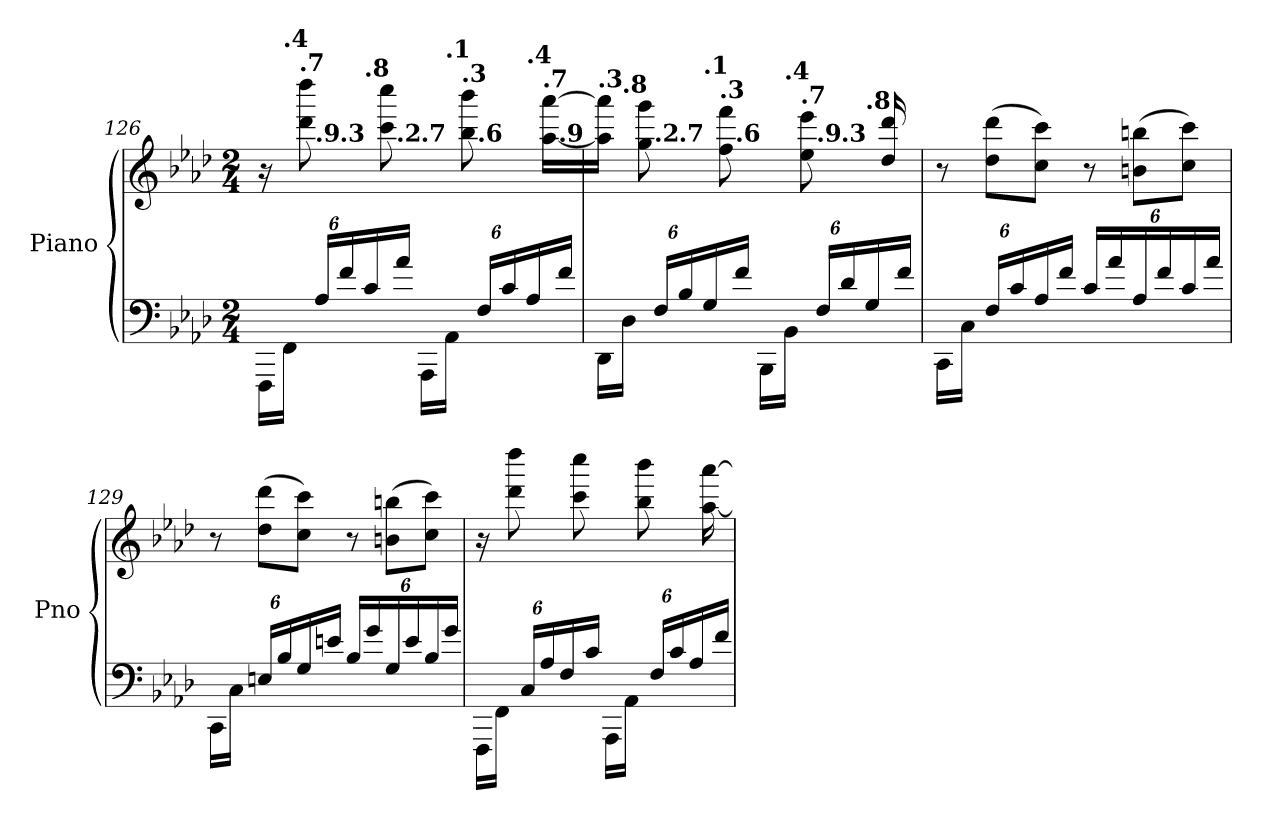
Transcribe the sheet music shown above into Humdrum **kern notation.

**kern	**kern	**dynam
*part1	*part1	*part1
*staff2	*staff1	*staff1/2
*I"Piano	*	*
*I'Pno	*	*
!!LO:PB:g=z
*clefF4	*clefG2	*
*k[b-e-a-d-]	*k[b-e-a-d-]	*
*M2/4	*M2/4	*
*MM70	*MM70	*
*Xbrackettup	*	*
=126	=126	=126
!	!	!LO:DY:b
*	*^	*
*	*	*^	*
*	*	*	*^	*
*	*	*	*	*^	*
*	*	*	*	*	*^	*
*	*	*	*	*	*	*^	*
*	*	*	*	*	*	*	*^	*
*	*	*	*	*	*	*	*	*^	*
24FFF\LL	16r	24ryy	12ryy	8ryy	6ryy	6ryy	4ryy	6..ryy	3ryy	other-dynamics
*	*MM70	*	*	*	*	*	*	*	*	*
!	!	!LO:TX:a:B:t=.4	!	!	!	!	!	!	!	!
24FF\JJ	.	3ryy	.	.	.	.	.	.	.	.
*	*MM70	*	*	*	*	*	*	*	*	*
!	!LO:TX:a:B:t=.7	!	!	!	!	!	!	!	!	!
.	8ddd-\ 8dddd-\	.	.	.	.	.	.	.	.	.
*	*MM70	*	*	*	*	*	*	*	*	*
!	!	!	!LO:TX:a:B:t=.9	!	!	!	!	!	!	!
24A-/LL	.	.	3ryy	.	.	.	.	.	.	.
*	*MM71	*	*	*	*	*	*	*	*	*
!	!	!	!	!LO:TX:a:B:t=.3	!	!	!	!	!	!
24f/	.	.	.	4.ryy	.	.	.	.	.	.
*	*MM71	*	*	*	*	*	*	*	*	*
!	!	!	!	!	!LO:TX:a:B:t=.8	!	!	!	!	!
24c/	.	.	.	.	3ryy	24ryy	.	.	.	.
*	*MM72	*	*	*	*	*	*	*	*	*
.	8ccc\ 8cccc\	.	.	.	.	.	.	.	.	.
*	*MM72	*	*	*	*	*	*	*	*	*
!	!	!	!	!	!	!LO:TX:a:B:t=.2	!	!	!	!
24a-/JJ	.	.	.	.	.	6..ryy	.	.	.	.
*	*MM72	*	*	*	*	*	*	*	*	*
!	!	!	!	!	!	!	!LO:TX:a:B:t=.7	!	!	!
24AAA-\LL	.	.	.	.	.	.	4ryy	.	.	.
*	*MM73	*	*	*	*	*	*	*	*	*
!	!	!	!	!	!	!	!	!LO:TX:a:B:t=.1	!	!
24AA-\JJ	.	.	.	.	.	.	.	6ryy	.	.
*	*MM73	*	*	*	*	*	*	*	*	*
!	!LO:TX:a:B:t=.3	!	!	!	!	!	!	!	!	!
.	8bb-\ 8bbb-\	.	.	.	.	.	.	.	.	.
*	*MM73	*	*	*	*	*	*	*	*	*
!	!	!	!	!	!	!	!	!	!LO:TX:a:B:t=.6	!
24F/LL	.	.	.	.	.	.	.	.	6ryy	.
*	*MM74	*	*	*	*	*	*	*	*	*
24c/	.	12.ryy	.	.	.	.	.	.	.	.
*	*MM74	*	*	*	*	*	*	*	*	*
!	!	!	!LO:TX:a:B:t=.4	!	!	!	!	!	!	!
24A-/	.	.	12ryy	.	.	.	.	.	.	.
*	*MM74	*	*	*	*	*	*	*	*	*
!	!LO:TX:a:B:t=.7	!	!	!	!	!	!	!	!	!
.	[16aa-\ [16aaa-\LL	.	.	.	.	.	.	.	.	.
*	*MM74	*	*	*	*	*	*	*	*	*
!	!	!	!	!	!	!	!	!LO:TX:a:B:t=.9	!	!
24f/JJ	.	.	.	.	.	.	.	24ryy	.	.
*	*v	*v	*v	*v	*v	*v	*v	*v	*v	*
=127	=127	=127
*	*MM75	*
*	*^	*
*	*	*^	*
*	*	*	*^	*
*	*	*	*	*^	*
*	*	*	*	*	*^	*
*	*	*	*	*	*	*^	*
*	*	*	*	*	*	*	*^	*
*	*	*	*	*	*	*	*	*^	*
!	!LO:TX:a:B:t=.3	!	!	!	!	!	!	!	!	!
*	*	*	*	*	*	*	*	*v	*v	*
24DD-\LL	16aa-\] 16aaa-\]JJ	24ryy	12ryy	8ryy	6ryy	6ryy	6..ryy	3ryy	.
*	*MM75	*	*	*	*	*	*	*	*
!	!	!LO:TX:a:B:t=.8	!	!	!	!	!	!	!
24D-\JJ	.	3ryy	.	.	.	.	.	.	.
*	*MM76	*	*	*	*	*	*	*	*
.	8gg\ 8ggg\	.	.	.	.	.	.	.	.
*	*MM76	*	*	*	*	*	*	*	*
!	!	!	!LO:TX:a:B:t=.2	!	!	!	!	!	!
24F/LL	.	.	3ryy	.	.	.	.	.	.
*	*MM76	*	*	*	*	*	*	*	*
!	!	!	!	!LO:TX:a:B:t=.7	!	!	!	!	!
24B-/	.	.	.	4.ryy	.	.	.	.	.
*	*MM77	*	*	*	*	*	*	*	*
!	!	!	!	!	!LO:TX:a:B:t=.1	!	!	!	!
24G/	.	.	.	.	3ryy	24ryy	.	.	.
*	*MM77	*	*	*	*	*	*	*	*
!	!LO:TX:a:B:t=.3	!	!	!	!	!	!	!	!
.	8ff\ 8fff\	.	.	.	.	.	.	.	.
*	*MM77	*	*	*	*	*	*	*	*
!	!	!	!	!	!	!LO:TX:a:B:t=.6	!	!	!
24f/JJ	.	.	.	.	.	6..ryy	.	.	.
*	*MM78	*	*	*	*	*	*	*	*
24BBB-\LL	.	.	.	.	.	.	.	.	.
*	*MM78	*	*	*	*	*	*	*	*
!	!	!	!	!	!	!	!LO:TX:a:B:t=.4	!	!
24BB-\JJ	.	.	.	.	.	.	6ryy	.	.
*	*MM78	*	*	*	*	*	*	*	*
!	!LO:TX:a:B:t=.7	!	!	!	!	!	!	!	!
.	8ee-\ 8eee-\	.	.	.	.	.	.	.	.
*	*MM78	*	*	*	*	*	*	*	*
!	!	!	!	!	!	!	!	!LO:TX:a:B:t=.9	!
24F/LL	.	.	.	.	.	.	.	6ryy	.
*	*MM79	*	*	*	*	*	*	*	*
!	!	!LO:TX:a:B:t=.3	!	!	!	!	!	!	!
24d-/	.	12.ryy	.	.	.	.	.	.	.
*	*MM79	*	*	*	*	*	*	*	*
!	!	!	!LO:TX:a:B:t=.8	!	!	!	!	!	!
24G/	.	.	12ryy	.	.	.	.	.	.
*	*MM80	*	*	*	*	*	*	*	*
.	16dd-/ 16ddd-/	.	.	.	.	.	.	.	.
24f/JJ	.	.	.	.	.	.	24ryy	.	.
*	*v	*v	*v	*v	*v	*v	*v	*v	*
=128	=128	=128
*	*Xtuplet	*
24CC\LL	12r	.
24C\JJ	.	.
24F/LL	(>12dd-\ 12ddd-\L	.
24c/	.	.
24A-/	12cc\ 12ccc\J)	.
24f/JJ	.	.
24c/LL	12r	.
24a-/	.	.
24A-/	(>12bn\ 12bbn\L	.
24f/	.	.
24c/	12cc\ 12ccc\J)	.
24a-/JJ	.	.
!!LO:LB:g=z
=129	=129	=129
24CC\LL	12r	.
24C\JJ	.	.
24En/LL	(>12dd-\ 12ddd-\L	.
24B-/	.	.
24G/	12cc\ 12ccc\J)	.
24en/JJ	.	.
24B-/LL	12r	.
24g/	.	.
24G/	(>12bn\ 12bbn\L	.
24e/	.	.
24B-/	12cc\ 12ccc\J)	.
24g/JJ	.	.
=130	=130	=130
24FFF\LL	16r	.
24FF\JJ	.	.
.	8ddd-\ 8dddd-\	.
24C/LL	.	.
24A-/	.	.
24F/	.	.
.	8ccc\ 8cccc\	.
24c/JJ	.	.
24AAA-\LL	.	.
24AA-\JJ	.	.
.	8bb-\ 8bbb-\	.
24F/LL	.	.
24c/	.	.
24A-/	.	.
.	[16aa-\ [16aaa-\LL	.
24f/JJ	.	.
=	=	=
*-	*-	*-
